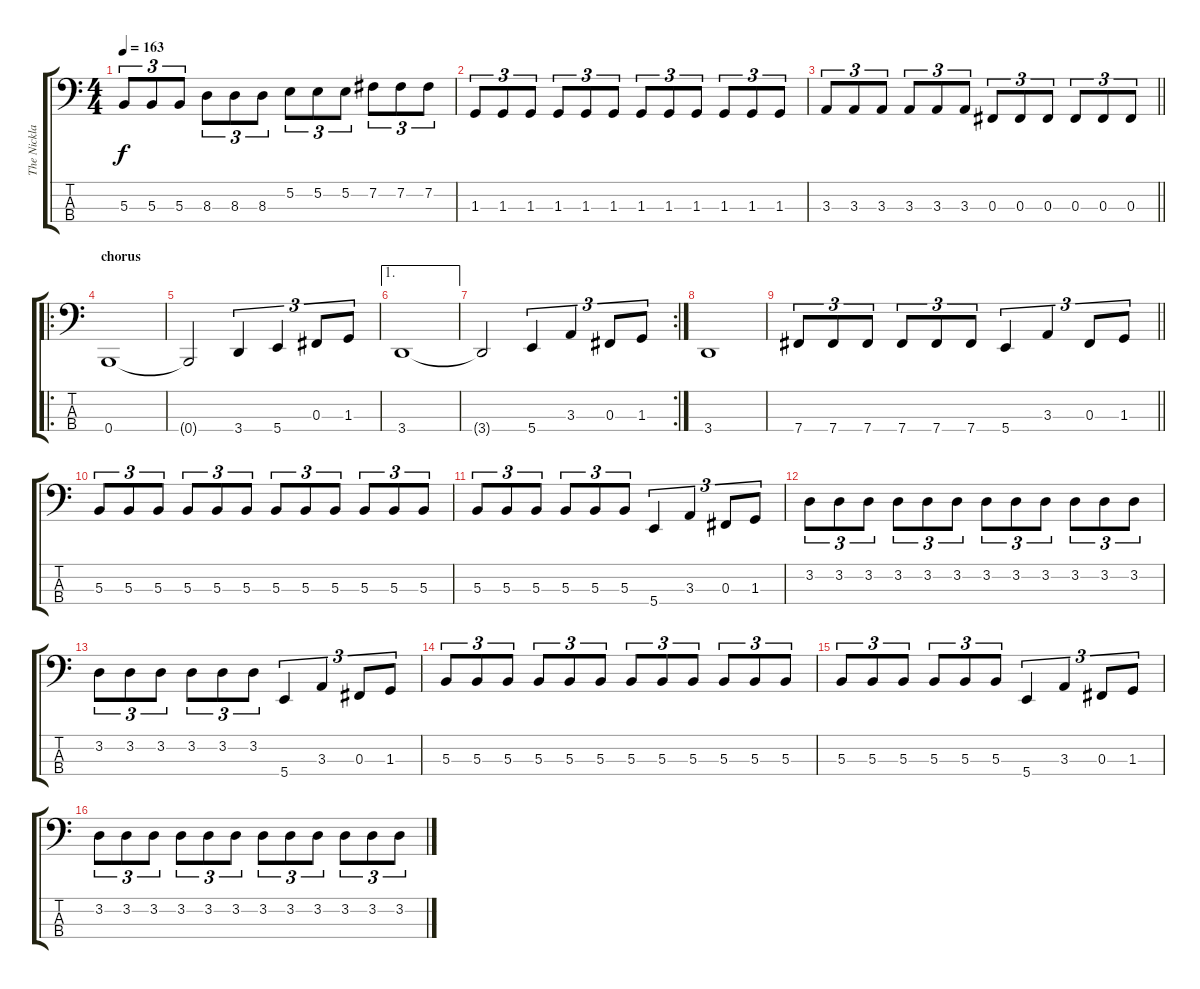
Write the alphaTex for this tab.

\track ("The Nicklasson" "The Nickla") {instrument electricbasspick}
\staff {score tabs}
\tuning (E2 B1 Gb1 B0) {hide}
\ts (4 4)
\tempo 163
\clef f4
\ks c
5.3.8{tu (3 2) dy f} 5.3.8{tu (3 2)} 5.3.8{tu (3 2)} 8.3.8{tu (3 2)} 8.3.8{tu (3 2)} 8.3.8{tu (3 2)} 5.2.8{tu (3 2)} 5.2.8{tu (3 2)} 5.2.8{tu (3 2)} 7.2.8{tu (3 2)} 7.2.8{tu (3 2)} 7.2.8{tu (3 2)} |
1.3.8{tu (3 2)} 1.3.8{tu (3 2)} 1.3.8{tu (3 2)} 1.3.8{tu (3 2)} 1.3.8{tu (3 2)} 1.3.8{tu (3 2)} 1.3.8{tu (3 2)} 1.3.8{tu (3 2)} 1.3.8{tu (3 2)} 1.3.8{tu (3 2)} 1.3.8{tu (3 2)} 1.3.8{tu (3 2)} |
\barLineRight lightlight
3.3.8{tu (3 2)} 3.3.8{tu (3 2)} 3.3.8{tu (3 2)} 3.3.8{tu (3 2)} 3.3.8{tu (3 2)} 3.3.8{tu (3 2)} 0.3.8{tu (3 2)} 0.3.8{tu (3 2)} 0.3.8{tu (3 2)} 0.3.8{tu (3 2)} 0.3.8{tu (3 2)} 0.3.8{tu (3 2)} |
\ro
\section ("" "chorus")
0.4.1 |
0.4{t}.2 3.4.4{tu (3 2)} 5.4.4{tu (3 2)} 0.3.8{tu (3 2)} 1.3.8{tu (3 2)} |
\ae 1
3.4.1 |
\rc 2
3.4{t}.2 5.4.4{tu (3 2)} 3.3.4{tu (3 2)} 0.3.8{tu (3 2)} 1.3.8{tu (3 2)} |
3.4.1 |
\barLineRight lightlight
7.4.8{tu (3 2)} 7.4.8{tu (3 2)} 7.4.8{tu (3 2)} 7.4.8{tu (3 2)} 7.4.8{tu (3 2)} 7.4.8{tu (3 2)} 5.4.4{tu (3 2)} 3.3.4{tu (3 2)} 0.3.8{tu (3 2)} 1.3.8{tu (3 2)} |
\section ("" "")
5.3.8{tu (3 2)} 5.3.8{tu (3 2)} 5.3.8{tu (3 2)} 5.3.8{tu (3 2)} 5.3.8{tu (3 2)} 5.3.8{tu (3 2)} 5.3.8{tu (3 2)} 5.3.8{tu (3 2)} 5.3.8{tu (3 2)} 5.3.8{tu (3 2)} 5.3.8{tu (3 2)} 5.3.8{tu (3 2)} |
5.3.8{tu (3 2)} 5.3.8{tu (3 2)} 5.3.8{tu (3 2)} 5.3.8{tu (3 2)} 5.3.8{tu (3 2)} 5.3.8{tu (3 2)} 5.4.4{tu (3 2)} 3.3.4{tu (3 2)} 0.3.8{tu (3 2)} 1.3.8{tu (3 2)} |
3.2.8{tu (3 2)} 3.2.8{tu (3 2)} 3.2.8{tu (3 2)} 3.2.8{tu (3 2)} 3.2.8{tu (3 2)} 3.2.8{tu (3 2)} 3.2.8{tu (3 2)} 3.2.8{tu (3 2)} 3.2.8{tu (3 2)} 3.2.8{tu (3 2)} 3.2.8{tu (3 2)} 3.2.8{tu (3 2)} |
3.2.8{tu (3 2)} 3.2.8{tu (3 2)} 3.2.8{tu (3 2)} 3.2.8{tu (3 2)} 3.2.8{tu (3 2)} 3.2.8{tu (3 2)} 5.4.4{tu (3 2)} 3.3.4{tu (3 2)} 0.3.8{tu (3 2)} 1.3.8{tu (3 2)} |
5.3.8{tu (3 2)} 5.3.8{tu (3 2)} 5.3.8{tu (3 2)} 5.3.8{tu (3 2)} 5.3.8{tu (3 2)} 5.3.8{tu (3 2)} 5.3.8{tu (3 2)} 5.3.8{tu (3 2)} 5.3.8{tu (3 2)} 5.3.8{tu (3 2)} 5.3.8{tu (3 2)} 5.3.8{tu (3 2)} |
5.3.8{tu (3 2)} 5.3.8{tu (3 2)} 5.3.8{tu (3 2)} 5.3.8{tu (3 2)} 5.3.8{tu (3 2)} 5.3.8{tu (3 2)} 5.4.4{tu (3 2)} 3.3.4{tu (3 2)} 0.3.8{tu (3 2)} 1.3.8{tu (3 2)} |
3.2.8{tu (3 2)} 3.2.8{tu (3 2)} 3.2.8{tu (3 2)} 3.2.8{tu (3 2)} 3.2.8{tu (3 2)} 3.2.8{tu (3 2)} 3.2.8{tu (3 2)} 3.2.8{tu (3 2)} 3.2.8{tu (3 2)} 3.2.8{tu (3 2)} 3.2.8{tu (3 2)} 3.2.8{tu (3 2)}
